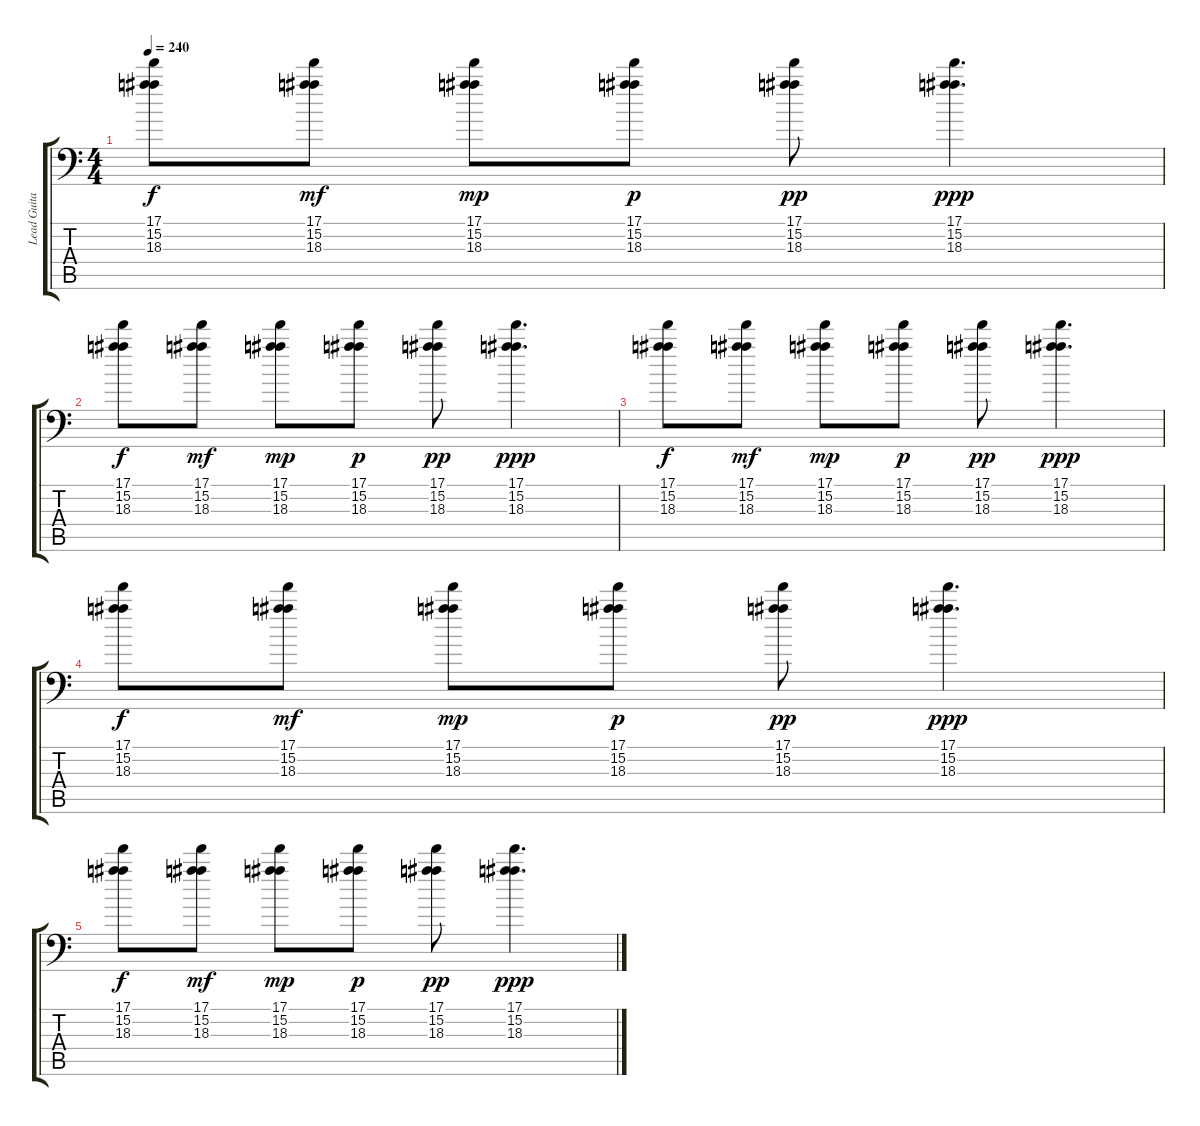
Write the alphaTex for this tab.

\track ("Lead Guitar" "Lead Guita") {instrument overdrivenguitar}
\staff {score tabs}
\tuning (C4 G3 Eb3 Bb2 F2 Bb1) {hide}
\ts (4 4)
\tempo 240
\clef f4
\ks c
(17.1 15.2 18.3).8{dy f} (17.1 15.2 18.3).8{dy mf} (17.1 15.2 18.3).8{dy mp} (17.1 15.2 18.3).8{dy p} (17.1 15.2 18.3).8{dy pp volume 0} (17.1 15.2 18.3).4{d dy ppp} |
(17.1 15.2 18.3).8{dy f} (17.1 15.2 18.3).8{dy mf} (17.1 15.2 18.3).8{dy mp} (17.1 15.2 18.3).8{dy p} (17.1 15.2 18.3).8{dy pp} (17.1 15.2 18.3).4{d dy ppp} |
(17.1 15.2 18.3).8{dy f} (17.1 15.2 18.3).8{dy mf} (17.1 15.2 18.3).8{dy mp} (17.1 15.2 18.3).8{dy p} (17.1 15.2 18.3).8{dy pp} (17.1 15.2 18.3).4{d dy ppp} |
(17.1 15.2 18.3).8{dy f} (17.1 15.2 18.3).8{dy mf} (17.1 15.2 18.3).8{dy mp} (17.1 15.2 18.3).8{dy p} (17.1 15.2 18.3).8{dy pp} (17.1 15.2 18.3).4{d dy ppp} |
(17.1 15.2 18.3).8{dy f} (17.1 15.2 18.3).8{dy mf} (17.1 15.2 18.3).8{dy mp} (17.1 15.2 18.3).8{dy p} (17.1 15.2 18.3).8{dy pp} (17.1 15.2 18.3).4{d dy ppp}
